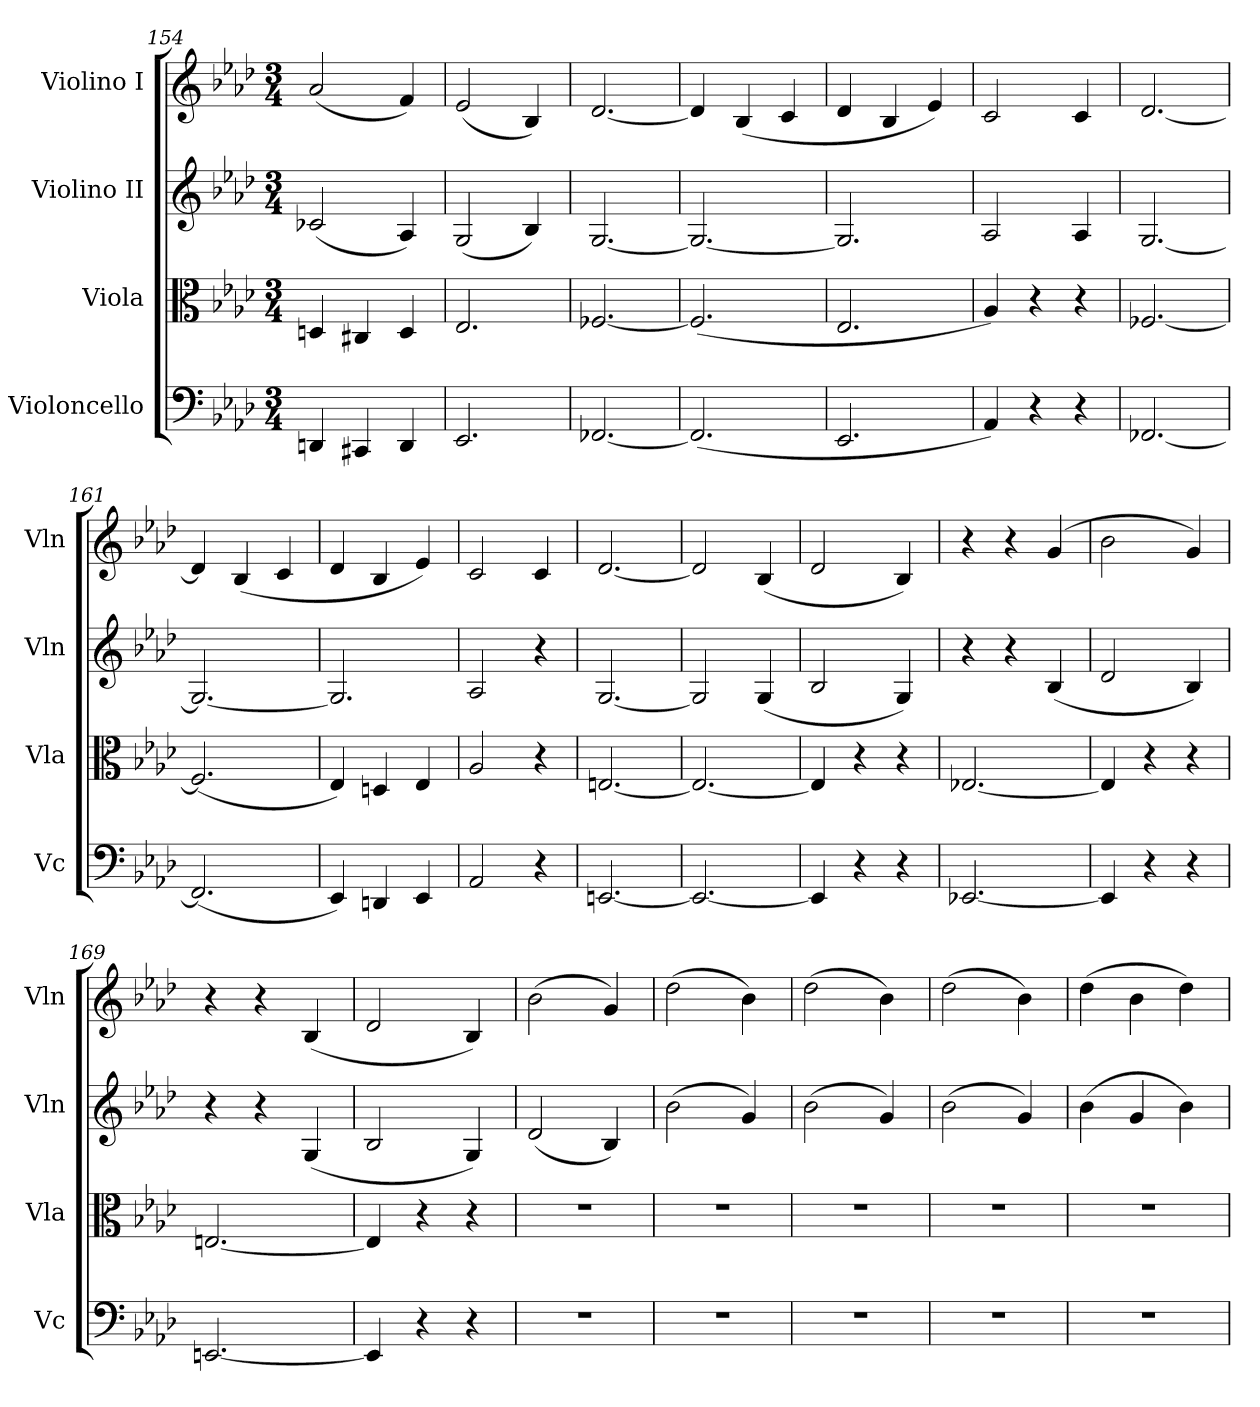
**kern	**kern	**kern	**kern
*part4	*part3	*part2	*part1
*staff4	*staff3	*staff2	*staff1
*I"Violoncello	*I"Viola	*I"Violino II	*I"Violino I
*I'Vc	*I'Vla	*I'Vln	*I'Vln
*clefF4	*clefC3	*clefG2	*clefG2
*k[b-e-a-d-]	*k[b-e-a-d-]	*k[b-e-a-d-]	*k[b-e-a-d-]
*M3/4	*M3/4	*M3/4	*M3/4
=154	=154	=154	=154
4DDn/	4Dn/	(2c-X/	(2a-/
4CC#X/	4C#X/	.	.
4DD/	4D/	4A-/)	4f/)
=155	=155	=155	=155
2.EE-/	2.E-/	(2G/	(2e-/
.	.	4B-/)	4B-/)
=156	=156	=156	=156
[2.FF-X/	[2.F-X/	[2.G/	[2.d-/
=157	=157	=157	=157
(2.FF-/]	(2.F-/]	2.G/_	4d-/]
.	.	.	(4B-/
.	.	.	4c/
=158	=158	=158	=158
2.EE-/	2.E-/	2.G/]	4d-/
.	.	.	4B-/
.	.	.	4e-/)
=159	=159	=159	=159
4AA-/)	4A-/)	2A-/	2c/
4r	4r	.	.
4r	4r	4A-/	4c/
=160	=160	=160	=160
[2.FF-X/	[2.F-X/	[2.G/	[2.d-/
=161	=161	=161	=161
(2.FF-/]	(2.F-/]	2.G/_	4d-/]
.	.	.	(4B-/
.	.	.	4c/
=162	=162	=162	=162
4EE-/)	4E-/)	2.G/]	4d-/
4DDn/	4Dn/	.	4B-/
4EE-/	4E-/	.	4e-/)
=163	=163	=163	=163
2AA-/	2A-/	2A-/	2c/
4r	4r	4r	4c/
=164	=164	=164	=164
[2.EEn/	[2.En/	[2.G/	[2.d-/
!!LO:LB:g=z
=165	=165	=165	=165
2.EE/_	2.E/_	2G/]	2d-/]
.	.	(4G/	(4B-/
=166	=166	=166	=166
4EE/]	4E/]	2B-/	2d-/
4r	4r	.	.
4r	4r	4G/)	4B-/)
=167	=167	=167	=167
[2.EE-X/	[2.E-X/	4r	4r
.	.	4r	4r
.	.	(4B-/	(4g/
=168	=168	=168	=168
4EE-/]	4E-/]	2d-/	2b-\
4r	4r	.	.
4r	4r	4B-/)	4g/)
=169	=169	=169	=169
[2.EEn/	[2.En/	4r	4r
.	.	4r	4r
.	.	(4G/	(4B-/
=170	=170	=170	=170
4EE/]	4E/]	2B-/	2d-/
4r	4r	.	.
4r	4r	4G/)	4B-/)
=171	=171	=171	=171
2.r	2.r	(2d-/	(2b-\
.	.	4B-/)	4g/)
=172	=172	=172	=172
2.r	2.r	(2b-\	(2dd-\
.	.	4g/)	4b-\)
=173	=173	=173	=173
2.r	2.r	(2b-\	(2dd-\
.	.	4g/)	4b-\)
=174	=174	=174	=174
2.r	2.r	(2b-\	(2dd-\
.	.	4g/)	4b-\)
=175	=175	=175	=175
2.r	2.r	(4b-\	(4dd-\
.	.	4g/	4b-\
.	.	4b-\)	4dd-\)
=	=	=	=
*-	*-	*-	*-
